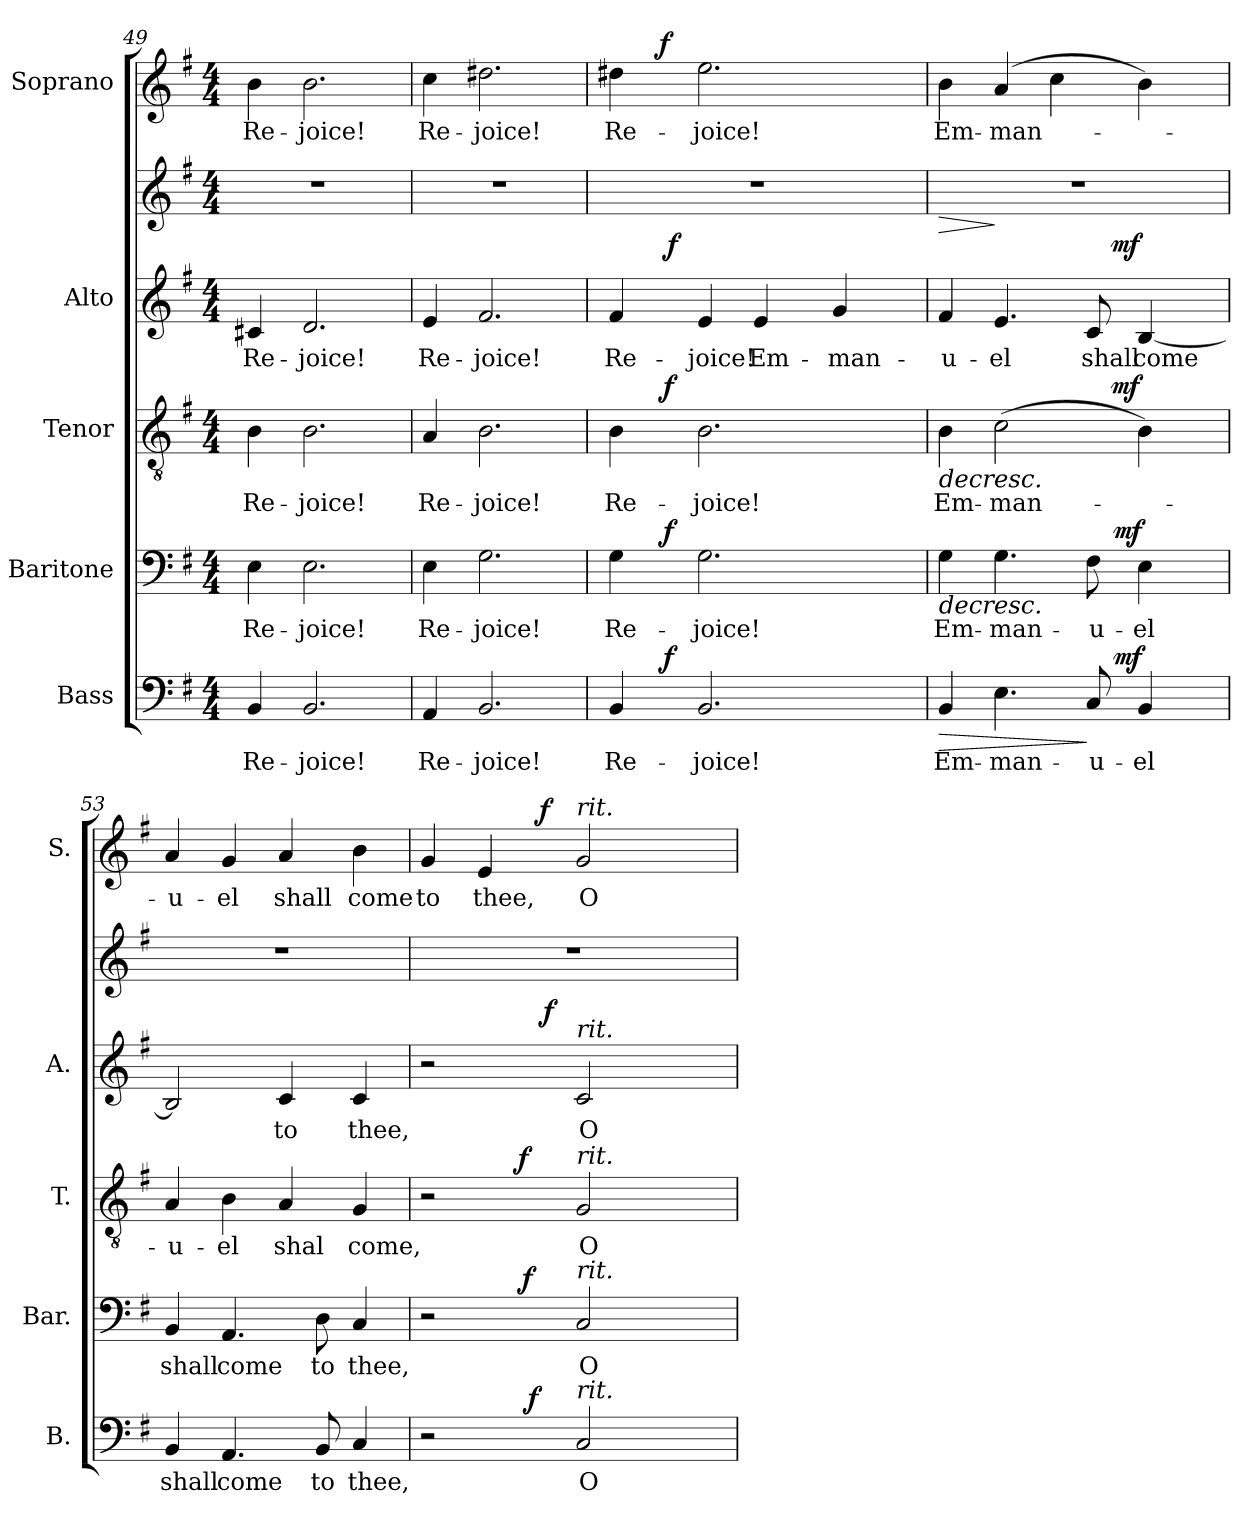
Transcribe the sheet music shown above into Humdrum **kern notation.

**kern	**text	**dynam	**kern	**text	**dynam	**kern	**text	**dynam	**kern	**text	**kern	**dynam	**kern	**text	**dynam
*part5	*part5	*part5	*part4	*part4	*part4	*part3	*part3	*part3	*part2	*part2	*part2	*part2	*part1	*part1	*part1
*staff6	*staff6	*staff6	*staff5	*staff5	*staff5	*staff4	*staff4	*staff4	*staff3	*staff3	*staff2	*staff2/3	*staff1	*staff1	*staff1
*I"Bass	*	*	*I"Baritone	*	*	*I"Tenor	*	*	*I"Alto	*	*	*	*I"Soprano	*	*
*I'B.	*	*	*I'Bar.	*	*	*I'T.	*	*	*I'A.	*	*	*	*I'S.	*	*
*clefF4	*	*	*clefF4	*	*	*clefGv2	*	*	*clefG2	*	*clefG2	*	*clefG2	*	*
*	*	*	*	*	*	*ITrd7c12	*	*	*	*	*	*	*	*	*
*k[f#]	*	*	*k[f#]	*	*	*k[f#]	*	*	*k[f#]	*	*k[f#]	*	*k[f#]	*	*
*G:	*	*	*G:	*	*	*G:	*	*	*G:	*	*G:	*	*G:	*	*
*M4/4	*	*	*M4/4	*	*	*M4/4	*	*	*M4/4	*	*M4/4	*	*M4/4	*	*
=49	=49	=49	=49	=49	=49	=49	=49	=49	=49	=49	=49	=49	=49	=49	=49
!	!LO:LY:b:color=#000000	!	!	!	!	!	!	!	!	!	!	!	!	!	!
!	!	!	!	!LO:LY:b:color=#000000	!	!	!	!	!	!	!	!	!	!	!
!	!	!	!	!	!	!	!LO:LY:b:color=#000000	!	!	!	!	!	!	!	!
!	!	!	!	!	!	!	!	!	!	!LO:LY:b:color=#000000	!	!	!	!	!
!	!	!	!	!	!	!	!	!	!	!	!	!	!	!LO:LY:b:color=#000000	!
4BBi/	Re-	.	4Ei\	Re-	.	4BBi\	Re-	.	4c#Xi/	Re-	1r	.	4bi\	Re-	.
!	!LO:LY:b:color=#000000	!	!	!	!	!	!	!	!	!	!	!	!	!	!
!	!	!	!	!LO:LY:b:color=#000000	!	!	!	!	!	!	!	!	!	!	!
!	!	!	!	!	!	!	!LO:LY:b:color=#000000	!	!	!	!	!	!	!	!
!	!	!	!	!	!	!	!	!	!	!LO:LY:b:color=#000000	!	!	!	!	!
!	!	!	!	!	!	!	!	!	!	!	!	!	!	!LO:LY:b:color=#000000	!
2.BBi/	-joice!	.	2.Ei\	-joice!	.	2.BBi\	-joice!	.	2.di/	-joice!	.	.	2.bi\	-joice!	.
=50	=50	=50	=50	=50	=50	=50	=50	=50	=50	=50	=50	=50	=50	=50	=50
!	!LO:LY:b:color=#000000	!	!	!	!	!	!	!	!	!	!	!	!	!	!
!	!	!	!	!LO:LY:b:color=#000000	!	!	!	!	!	!	!	!	!	!	!
!	!	!	!	!	!	!	!LO:LY:b:color=#000000	!	!	!	!	!	!	!	!
!	!	!	!	!	!	!	!	!	!	!LO:LY:b:color=#000000	!	!	!	!	!
!	!	!	!	!	!	!	!	!	!	!	!	!	!	!LO:LY:b:color=#000000	!
4AAi/	Re-	.	4Ei\	Re-	.	4AAi/	Re-	.	4ei/	Re-	1r	.	4cci\	Re-	.
!	!LO:LY:b:color=#000000	!	!	!	!	!	!	!	!	!	!	!	!	!	!
!	!	!	!	!LO:LY:b:color=#000000	!	!	!	!	!	!	!	!	!	!	!
!	!	!	!	!	!	!	!LO:LY:b:color=#000000	!	!	!	!	!	!	!	!
!	!	!	!	!	!	!	!	!	!	!LO:LY:b:color=#000000	!	!	!	!	!
!	!	!	!	!	!	!	!	!	!	!	!	!	!	!LO:LY:b:color=#000000	!
2.BBi/	-joice!	.	2.Gi\	-joice!	.	2.BBi\	-joice!	.	2.f#i/	-joice!	.	.	2.dd#Xi\	-joice!	.
!!LO:PB:g=z
=51	=51	=51	=51	=51	=51	=51	=51	=51	=51	=51	=51	=51	=51	=51	=51
!	!LO:LY:b:color=#000000	!	!	!	!	!	!	!	!	!	!	!	!	!	!
!	!	!	!	!LO:LY:b:color=#000000	!	!	!	!	!	!	!	!	!	!	!
!	!	!	!	!	!	!	!LO:LY:b:color=#000000	!	!	!	!	!	!	!	!
!	!	!	!	!	!	!	!	!	!	!LO:LY:b:color=#000000	!	!	!	!	!
!	!	!	!	!	!	!	!	!	!	!	!	!	!	!LO:LY:b:color=#000000	!
*^	*	*	*^	*	*	*^	*	*	*^	*	*	*	*^	*	*
4BBi/	8ryy	Re-	.	4Gi\	8ryy	Re-	.	4BBi\	8ryy	Re-	.	4f#i/	8ryy	Re-	1r	.	4dd#Xi\	8ryy	Re-	.
.	32ryy	.	.	.	32ryy	.	.	.	32ryy	.	.	.	32ryy	.	.	.	.	64..ryy	.	.
.	.	.	.	.	.	.	.	.	.	.	.	.	.	.	.	.	.	2ryy	.	f
.	2ryy	.	f	.	2ryy	.	f	.	2ryy	.	f	.	256ryy	.	.	.	.	.	.	.
.	.	.	.	.	.	.	.	.	.	.	.	.	2ryy	.	.	f	.	.	.	.
!	!	!LO:LY:b:color=#000000	!	!	!	!	!	!	!	!	!	!	!	!	!	!	!	!	!	!
!	!	!	!	!	!	!LO:LY:b:color=#000000	!	!	!	!	!	!	!	!	!	!	!	!	!	!
!	!	!	!	!	!	!	!	!	!	!LO:LY:b:color=#000000	!	!	!	!	!	!	!	!	!	!
!	!	!	!	!	!	!	!	!	!	!	!	!	!	!LO:LY:b:color=#000000	!	!	!	!	!	!
!	!	!	!	!	!	!	!	!	!	!	!	!	!	!	!	!	!	!	!LO:LY:b:color=#000000	!
2.BBi/	.	-joice!	.	2.Gi\	.	-joice!	.	2.BBi\	.	-joice!	.	4ei/	.	-joice!	.	.	2.eei\	.	-joice!	.
!	!	!	!	!	!	!	!	!	!	!	!	!	!	!LO:LY:b:color=#000000	!	!	!	!	!	!
.	.	.	.	.	.	.	.	.	.	.	.	4ei/	.	Em-	.	.	.	.	.	.
.	.	.	.	.	.	.	.	.	.	.	.	.	.	.	.	.	.	4ryy	.	.
.	4ryy	.	.	.	4ryy	.	.	.	4ryy	.	.	.	.	.	.	.	.	.	.	.
.	.	.	.	.	.	.	.	.	.	.	.	.	4ryy	.	.	.	.	.	.	.
!	!	!	!	!	!	!	!	!	!	!	!	!	!	!LO:LY:b:color=#000000	!	!	!	!	!	!
.	.	.	.	.	.	.	.	.	.	.	.	4gi/	.	-man-	.	.	.	.	.	.
.	.	.	.	.	.	.	.	.	.	.	.	.	.	.	.	.	.	16ryy	.	.
.	16.ryy	.	.	.	16.ryy	.	.	.	16.ryy	.	.	.	.	.	.	.	.	.	.	.
.	.	.	.	.	.	.	.	.	.	.	.	.	16ryy	.	.	.	.	.	.	.
.	.	.	.	.	.	.	.	.	.	.	.	.	.	.	.	.	.	32ryy	.	.
.	.	.	.	.	.	.	.	.	.	.	.	.	64..ryy	.	.	.	.	.	.	.
.	.	.	.	.	.	.	.	.	.	.	.	.	.	.	.	.	.	256ryy	.	.
*	*	*	*	*	*	*	*	*	*	*	*	*	*	*	*	*	*v	*v	*	*
=52	=52	=52	=52	=52	=52	=52	=52	=52	=52	=52	=52	=52	=52	=52	=52	=52	=52	=52	=52
*	*	*	*	*	*	*	*	*	*	*	*	*	*	*	*	*	*^	*	*
!	!	!LO:LY:b:color=#000000	!LO:HP:b	!	!	!	!	!	!	!	!	!	!	!	!	!	!	!	!	!
*	*	*	*	*	*	*	*	*	*	*	*	*	*	*	*	*	*v	*v	*	*
*	*	*	*	*	*	*	*	*	*	*	*	*	*	*	*	*	*^	*	*
!	!	!	!	!	!	!LO:LY:b:color=#000000	!LO:HP:b	!	!	!	!	!	!	!	!	!	!	!	!	!
*	*	*	*	*	*	*	*	*	*	*	*	*	*	*	*	*	*v	*v	*	*
*	*	*	*	*	*	*	*	*	*	*	*	*	*	*	*	*	*^	*	*
!	!	!	!	!	!	!	!	!	!	!LO:LY:b:color=#000000	!LO:HP:b	!	!	!	!	!	!	!	!	!
*	*	*	*	*	*	*	*	*	*	*	*	*	*	*	*	*	*v	*v	*	*
*	*	*	*	*	*	*	*	*	*	*	*	*	*	*	*	*	*^	*	*
!	!	!	!	!	!	!	!	!	!	!	!	!	!	!LO:LY:b:color=#000000	!	!LO:HP:b	!	!	!	!
*	*	*	*	*	*	*	*	*	*	*	*	*	*	*	*	*	*v	*v	*	*
*	*	*	*	*	*	*	*	*	*	*	*	*	*	*	*	*	*^	*	*
!	!	!	!	!	!	!	!	!	!	!	!	!	!	!	!	!	!	!	!LO:LY:b:color=#000000	!
*	*	*	*	*	*	*	*	*	*	*	*	*	*	*	*	*	*v	*v	*	*
4BBi/	2ryy	Em-	>	4Gi\	2ryy	Em-	>	4BBi\	2ryy	Em-	>	4f#i/	2ryy	-u-	1r	>	4bi\	Em-	.
!	!	!LO:LY:b:color=#000000	!	!	!	!	!	!	!	!	!	!	!	!	!	!	!	!	!
!	!	!	!	!	!	!LO:LY:b:color=#000000	!	!	!	!	!	!	!	!	!	!	!	!	!
!	!	!	!	!	!	!	!	!	!	!LO:LY:b:color=#000000	!	!	!	!	!	!	!	!	!
!	!	!	!	!	!	!	!	!	!	!	!	!	!	!LO:LY:b:color=#000000	!	!	!	!	!
!	!	!	!	!	!	!	!	!	!	!	!	!	!	!	!	!	!	!LO:LY:b:color=#000000	!
4.Ei\	.	-man-	.	4.Gi\	.	-man-	.	(2Ci\	.	-man-	.	4.ei/	.	-el	.	]	(4ai/	-man-	.
.	8ryy	.	.	.	8ryy	.	.	.	8ryy	.	.	.	8ryy	.	.	.	4cci\	.	.
!	!	!LO:LY:b:color=#000000	!	!	!	!	!	!	!	!	!	!	!	!	!	!	!	!	!
!	!	!	!	!	!	!LO:LY:b:color=#000000	!	!	!	!	!	!	!	!	!	!	!	!	!
!	!	!	!	!	!	!	!	!	!	!	!	!	!	!LO:LY:b:color=#000000	!	!	!	!	!
8Ci/	16ryy	-u-	]	8F#i\	16ryy	-u-	.	.	16ryy	.	.	8ci/	16ryy	shall	.	.	.	.	.
.	512.ryy	.	.	.	512.ryy	.	.	.	1024ryy	.	.	.	1024ryy	.	.	.	.	.	.
.	.	.	.	.	.	.	.	.	4ryy	.	mf	.	4ryy	.	.	mf	.	.	.
.	4ryy	.	mf	.	4ryy	.	mf	.	.	.	.	.	.	.	.	.	.	.	.
!	!	!LO:LY:b:color=#000000	!	!	!	!	!	!	!	!	!	!	!	!	!	!	!	!	!
!	!	!	!	!	!	!LO:LY:b:color=#000000	!	!	!	!	!	!	!	!	!	!	!	!	!
!	!	!	!	!	!	!	!	!	!	!	!	!	!	!LO:LY:b:color=#000000	!	!	!	!	!
4BBi/	.	-el	.	4Ei\	.	-el	]	4BBi\)	.	.	]	[<4Bi/	.	come	.	.	4bi\)	.	.
.	.	.	.	.	.	.	.	.	32ryy	.	.	.	32ryy	.	.	.	.	.	.
.	32ryy	.	.	.	32ryy	.	.	.	.	.	.	.	.	.	.	.	.	.	.
.	.	.	.	.	.	.	.	.	64ryy	.	.	.	64ryy	.	.	.	.	.	.
.	64ryy	.	.	.	64ryy	.	.	.	.	.	.	.	.	.	.	.	.	.	.
.	.	.	.	.	.	.	.	.	128...ryy	.	.	.	128...ryy	.	.	.	.	.	.
.	128ryy	.	.	.	128ryy	.	.	.	.	.	.	.	.	.	.	.	.	.	.
.	256ryy	.	.	.	256ryy	.	.	.	.	.	.	.	.	.	.	.	.	.	.
.	1024ryy	.	.	.	1024ryy	.	.	.	.	.	.	.	.	.	.	.	.	.	.
*v	*v	*	*	*	*	*	*	*v	*v	*	*	*v	*v	*	*	*	*	*	*
*	*	*	*v	*v	*	*	*	*	*	*	*	*	*	*	*	*
=53	=53	=53	=53	=53	=53	=53	=53	=53	=53	=53	=53	=53	=53	=53	=53
*^	*	*	*^	*	*	*^	*	*	*^	*	*	*	*	*	*
!	!	!LO:LY:b:color=#000000	!	!	!	!	!	!	!	!	!	!	!	!	!	!	!	!	!
*v	*v	*	*	*	*	*	*	*v	*v	*	*	*v	*v	*	*	*	*	*	*
*	*	*	*v	*v	*	*	*	*	*	*	*	*	*	*	*	*
*^	*	*	*^	*	*	*^	*	*	*^	*	*	*	*	*	*
!	!	!	!	!	!	!LO:LY:b:color=#000000	!	!	!	!	!	!	!	!	!	!	!	!	!
*v	*v	*	*	*	*	*	*	*v	*v	*	*	*v	*v	*	*	*	*	*	*
*	*	*	*v	*v	*	*	*	*	*	*	*	*	*	*	*	*
*^	*	*	*^	*	*	*^	*	*	*^	*	*	*	*	*	*
!	!	!	!	!	!	!	!	!	!	!LO:LY:b:color=#000000	!	!	!	!	!	!	!	!	!
*v	*v	*	*	*	*	*	*	*v	*v	*	*	*v	*v	*	*	*	*	*	*
*	*	*	*v	*v	*	*	*	*	*	*	*	*	*	*	*	*
*^	*	*	*^	*	*	*^	*	*	*^	*	*	*	*	*	*
!	!	!	!	!	!	!	!	!	!	!	!	!	!	!	!	!	!	!LO:LY:b:color=#000000	!
*v	*v	*	*	*	*	*	*	*v	*v	*	*	*v	*v	*	*	*	*	*	*
*	*	*	*v	*v	*	*	*	*	*	*	*	*	*	*	*	*
4BBi/	shall	.	4BBi/	shall	.	4AAi/	-u-	.	2Bi/]	.	1r	.	4ai/	-u-	.
!	!LO:LY:b:color=#000000	!	!	!	!	!	!	!	!	!	!	!	!	!	!
!	!	!	!	!LO:LY:b:color=#000000	!	!	!	!	!	!	!	!	!	!	!
!	!	!	!	!	!	!	!LO:LY:b:color=#000000	!	!	!	!	!	!	!	!
!	!	!	!	!	!	!	!	!	!	!	!	!	!	!LO:LY:b:color=#000000	!
4.AAi/	come	.	4.AAi/	come	.	4BBi\	-el	.	.	.	.	.	4gi/	-el	.
!	!	!	!	!	!	!	!LO:LY:b:color=#000000	!	!	!	!	!	!	!	!
!	!	!	!	!	!	!	!	!	!	!LO:LY:b:color=#000000	!	!	!	!	!
!	!	!	!	!	!	!	!	!	!	!	!	!	!	!LO:LY:b:color=#000000	!
.	.	.	.	.	.	4AAi/	shal	.	4ci/	to	.	.	4ai/	shall	.
!	!LO:LY:b:color=#000000	!	!	!	!	!	!	!	!	!	!	!	!	!	!
!	!	!	!	!LO:LY:b:color=#000000	!	!	!	!	!	!	!	!	!	!	!
8BBi/	to	.	8Di\	to	.	.	.	.	.	.	.	.	.	.	.
!	!LO:LY:b:color=#000000	!	!	!	!	!	!	!	!	!	!	!	!	!	!
!	!	!	!	!LO:LY:b:color=#000000	!	!	!	!	!	!	!	!	!	!	!
!	!	!	!	!	!	!	!LO:LY:b:color=#000000	!	!	!	!	!	!	!	!
!	!	!	!	!	!	!	!	!	!	!LO:LY:b:color=#000000	!	!	!	!	!
!	!	!	!	!	!	!	!	!	!	!	!	!	!	!LO:LY:b:color=#000000	!
4Ci/	thee,	.	4Ci/	thee,	.	4GGi/	come,	.	4ci/	thee,	.	.	4bi\	come	.
!!LO:LB:g=z
=54	=54	=54	=54	=54	=54	=54	=54	=54	=54	=54	=54	=54	=54	=54	=54
!	!	!	!	!	!	!	!	!	!	!	!	!	!	!LO:LY:b:color=#000000	!
*^	*	*	*^	*	*	*^	*	*	*^	*	*	*	*^	*	*
2r	4ryy	.	.	2r	4ryy	.	.	2r	4ryy	.	.	2r	4ryy	.	1r	.	4gi/	4ryy	to	.
!	!	!	!	!	!	!	!	!	!	!	!	!	!	!	!	!	!	!	!LO:LY:b:color=#000000	!
.	8ryy	.	.	.	8ryy	.	.	.	8ryy	.	.	.	8ryy	.	.	.	4ei/	8ryy	thee,	.
.	128..ryy	.	.	.	128ryy	.	.	.	256ryy	.	.	.	64...ryy	.	.	.	.	64ryy	.	.
.	.	.	.	.	.	.	.	.	2ryy	.	f	.	.	.	.	.	.	.	.	.
.	.	.	.	.	2ryy	.	f	.	.	.	.	.	.	.	.	.	.	.	.	.
.	2ryy	.	f	.	.	.	.	.	.	.	.	.	.	.	.	.	.	.	.	.
.	.	.	.	.	.	.	.	.	.	.	.	.	.	.	.	.	.	128ryy	.	.
.	.	.	.	.	.	.	.	.	.	.	.	.	.	.	.	.	.	512ryy	.	.
.	.	.	.	.	.	.	.	.	.	.	.	.	.	.	.	.	.	2ryy	.	f
.	.	.	.	.	.	.	.	.	.	.	.	.	2ryy	.	.	f	.	.	.	.
!	!	!LO:LY:b:color=#000000	!	!	!	!	!	!	!	!	!	!	!	!	!	!	!	!	!	!
!	!	!	!	!	!	!LO:LY:b:color=#000000	!	!	!	!	!	!	!	!	!	!	!	!	!	!
!	!	!	!	!	!	!	!	!	!	!LO:LY:b:color=#000000	!	!	!	!	!	!	!	!	!	!
!	!	!	!	!	!	!	!	!	!	!	!	!	!	!LO:LY:b:color=#000000	!	!	!	!	!	!
!	!	!	!	!	!	!	!	!	!	!	!	!	!	!	!	!	!LO:TX:a:i:t=rit.	!	!	!
!	!	!	!	!	!	!	!	!	!	!	!	!LO:TX:a:i:t=rit.	!	!	!	!	!	!	!	!
!	!	!	!	!	!	!	!	!LO:TX:a:i:t=rit.	!	!	!	!	!	!	!	!	!	!	!	!
!	!	!	!	!LO:TX:a:i:t=rit.	!	!	!	!	!	!	!	!	!	!	!	!	!	!	!	!
!LO:TX:a:i:t=rit.	!	!	!	!	!	!	!	!	!	!	!	!	!	!	!	!	!	!	!	!
!	!	!	!	!	!	!	!	!	!	!	!	!	!	!	!	!	!	!	!LO:LY:b:color=#000000	!
2Ci/	.	O	.	2Ci/	.	O	.	2GGi/	.	O	.	2ci/	.	O	.	.	2gi/	.	O	.
.	.	.	.	.	.	.	.	.	16ryy	.	.	.	.	.	.	.	.	.	.	.
.	.	.	.	.	16...ryy	.	.	.	.	.	.	.	.	.	.	.	.	.	.	.
.	16ryy	.	.	.	.	.	.	.	.	.	.	.	.	.	.	.	.	.	.	.
.	.	.	.	.	.	.	.	.	.	.	.	.	.	.	.	.	.	16ryy	.	.
.	.	.	.	.	.	.	.	.	.	.	.	.	16ryy	.	.	.	.	.	.	.
.	.	.	.	.	.	.	.	.	32...ryy	.	.	.	.	.	.	.	.	.	.	.
.	32ryy	.	.	.	.	.	.	.	.	.	.	.	.	.	.	.	.	.	.	.
.	.	.	.	.	.	.	.	.	.	.	.	.	.	.	.	.	.	32ryy	.	.
.	.	.	.	.	.	.	.	.	.	.	.	.	32ryy	.	.	.	.	.	.	.
.	64ryy	.	.	.	.	.	.	.	.	.	.	.	.	.	.	.	.	.	.	.
.	.	.	.	.	.	.	.	.	.	.	.	.	.	.	.	.	.	256.ryy	.	.
.	512ryy	.	.	.	.	.	.	.	.	.	.	.	512ryy	.	.	.	.	.	.	.
*v	*v	*	*	*	*	*	*	*v	*v	*	*	*v	*v	*	*	*	*v	*v	*	*
*	*	*	*v	*v	*	*	*	*	*	*	*	*	*	*	*	*
=	=	=	=	=	=	=	=	=	=	=	=	=	=	=	=
*-	*-	*-	*-	*-	*-	*-	*-	*-	*-	*-	*-	*-	*-	*-	*-
